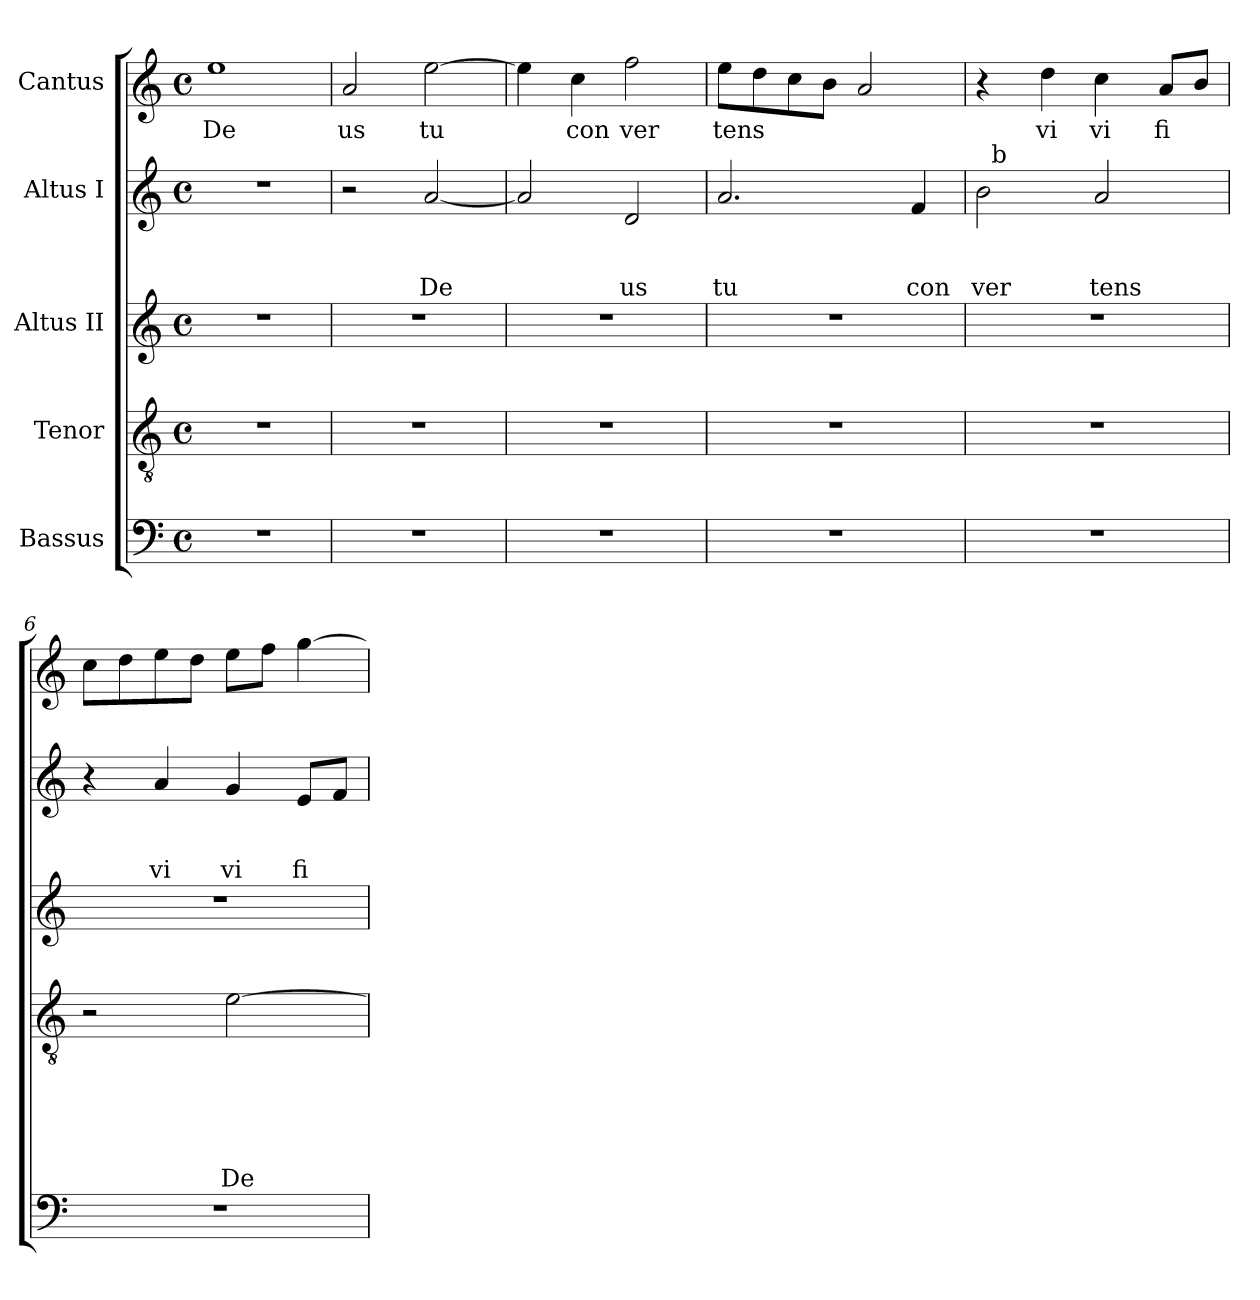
**kern	**kern	**text	**text	**text	**text	**text	**text	**kern	**kern	**text	**text	**text	**kern	**text
*part5	*part4	*part4	*part4	*part4	*part4	*part4	*part4	*part3	*part2	*part2	*part2	*part2	*part1	*part1
*staff5	*staff4	*staff4	*staff4	*staff4	*staff4	*staff4	*staff4	*staff3	*staff2	*staff2	*staff2	*staff2	*staff1	*staff1
*I"Bassus	*I"Tenor	*	*	*	*	*	*	*I"Altus II	*I"Altus I	*	*	*	*I"Cantus	*
*clefF4	*clefGv2	*	*	*	*	*	*	*clefG2	*clefG2	*	*	*	*clefG2	*
*k[]	*k[]	*	*	*	*	*	*	*k[]	*k[]	*	*	*	*k[]	*
*C:	*C:	*	*	*	*	*	*	*C:	*C:	*	*	*	*C:	*
*M4/4	*M4/4	*	*	*	*	*	*	*M4/4	*M4/4	*	*	*	*M4/4	*
*met(c)	*met(c)	*	*	*	*	*	*	*met(c)	*met(c)	*	*	*	*met(c)	*
=1	=1	=1	=1	=1	=1	=1	=1	=1	=1	=1	=1	=1	=1	=1
!	!	!	!	!	!	!	!	!	!	!	!	!	!	!LO:LY:b
1r	1r	.	.	.	.	.	.	1r	1r	.	.	.	1ee	De
=2	=2	=2	=2	=2	=2	=2	=2	=2	=2	=2	=2	=2	=2	=2
!	!	!	!	!	!	!	!	!	!	!	!	!	!	!LO:LY:b
1r	1r	.	.	.	.	.	.	1r	2r	.	.	.	2a/	us
!	!	!	!	!	!	!	!	!	!	!	!	!LO:LY:b	!	!LO:LY:b
.	.	.	.	.	.	.	.	.	[<2a/	.	.	De	[>2ee\	tu
=3	=3	=3	=3	=3	=3	=3	=3	=3	=3	=3	=3	=3	=3	=3
1r	1r	.	.	.	.	.	.	1r	2a/]	.	.	.	4ee\]	.
!	!	!	!	!	!	!	!	!	!	!	!	!	!	!LO:LY:b
.	.	.	.	.	.	.	.	.	.	.	.	.	4cc\	con
!	!	!	!	!	!	!	!	!	!	!	!	!LO:LY:b	!	!LO:LY:b
.	.	.	.	.	.	.	.	.	2d/	.	.	us	2ff\	ver
=4	=4	=4	=4	=4	=4	=4	=4	=4	=4	=4	=4	=4	=4	=4
!	!	!	!	!	!	!	!	!	!	!	!	!LO:LY:b	!	!LO:LY:b
1r	1r	.	.	.	.	.	.	1r	2.a/	.	.	tu	8ee\L	tens
.	.	.	.	.	.	.	.	.	.	.	.	.	8dd\	.
.	.	.	.	.	.	.	.	.	.	.	.	.	8cc\	.
.	.	.	.	.	.	.	.	.	.	.	.	.	8b\J	.
.	.	.	.	.	.	.	.	.	.	.	.	.	2a/	.
!	!	!	!	!	!	!	!	!	!	!	!	!LO:LY:b	!	!
.	.	.	.	.	.	.	.	.	4f/	.	.	con	.	.
=5	=5	=5	=5	=5	=5	=5	=5	=5	=5	=5	=5	=5	=5	=5
!	!	!	!	!	!	!	!	!	!	!	!	!LO:LY:b	!	!
*	*	*	*	*	*	*	*	*	*^	*	*	*	*	*
1r	1r	.	.	.	.	.	.	1r	2b\	32ryy	.	.	ver	4r	.
!	!	!	!	!	!	!	!	!	!	!LO:TX:a:t=b	!	!	!	!	!
.	.	.	.	.	.	.	.	.	.	2ryy	.	.	.	.	.
!	!	!	!	!	!	!	!	!	!	!	!	!	!	!	!LO:LY:b
.	.	.	.	.	.	.	.	.	.	.	.	.	.	4dd\	vi
!	!	!	!	!	!	!	!	!	!	!	!	!	!LO:LY:b	!	!LO:LY:b
.	.	.	.	.	.	.	.	.	2a/	.	.	.	tens	4cc\	vi
.	.	.	.	.	.	.	.	.	.	4...ryy	.	.	.	.	.
!	!	!	!	!	!	!	!	!	!	!	!	!	!	!	!LO:LY:b
.	.	.	.	.	.	.	.	.	.	.	.	.	.	8a/L	fi
.	.	.	.	.	.	.	.	.	.	.	.	.	.	8b/J	.
*	*	*	*	*	*	*	*	*	*v	*v	*	*	*	*	*
=6	=6	=6	=6	=6	=6	=6	=6	=6	=6	=6	=6	=6	=6	=6
1r	2r	.	.	.	.	.	.	1r	4r	.	.	.	8cc\L	.
.	.	.	.	.	.	.	.	.	.	.	.	.	8dd\	.
!	!	!	!	!	!	!	!	!	!	!	!	!LO:LY:b	!	!
.	.	.	.	.	.	.	.	.	4a/	.	.	vi	8ee\	.
.	.	.	.	.	.	.	.	.	.	.	.	.	8dd\J	.
!	!	!	!	!	!	!	!LO:LY:b	!	!	!	!	!LO:LY:b	!	!
.	[<2e\	.	.	.	.	.	De	.	4g/	.	.	vi	8ee\L	.
.	.	.	.	.	.	.	.	.	.	.	.	.	8ff\J	.
!	!	!	!	!	!	!	!	!	!	!	!	!LO:LY:b	!	!
.	.	.	.	.	.	.	.	.	8e/L	.	.	fi	[<4gg\	.
.	.	.	.	.	.	.	.	.	8f/J	.	.	.	.	.
=	=	=	=	=	=	=	=	=	=	=	=	=	=	=
*-	*-	*-	*-	*-	*-	*-	*-	*-	*-	*-	*-	*-	*-	*-
